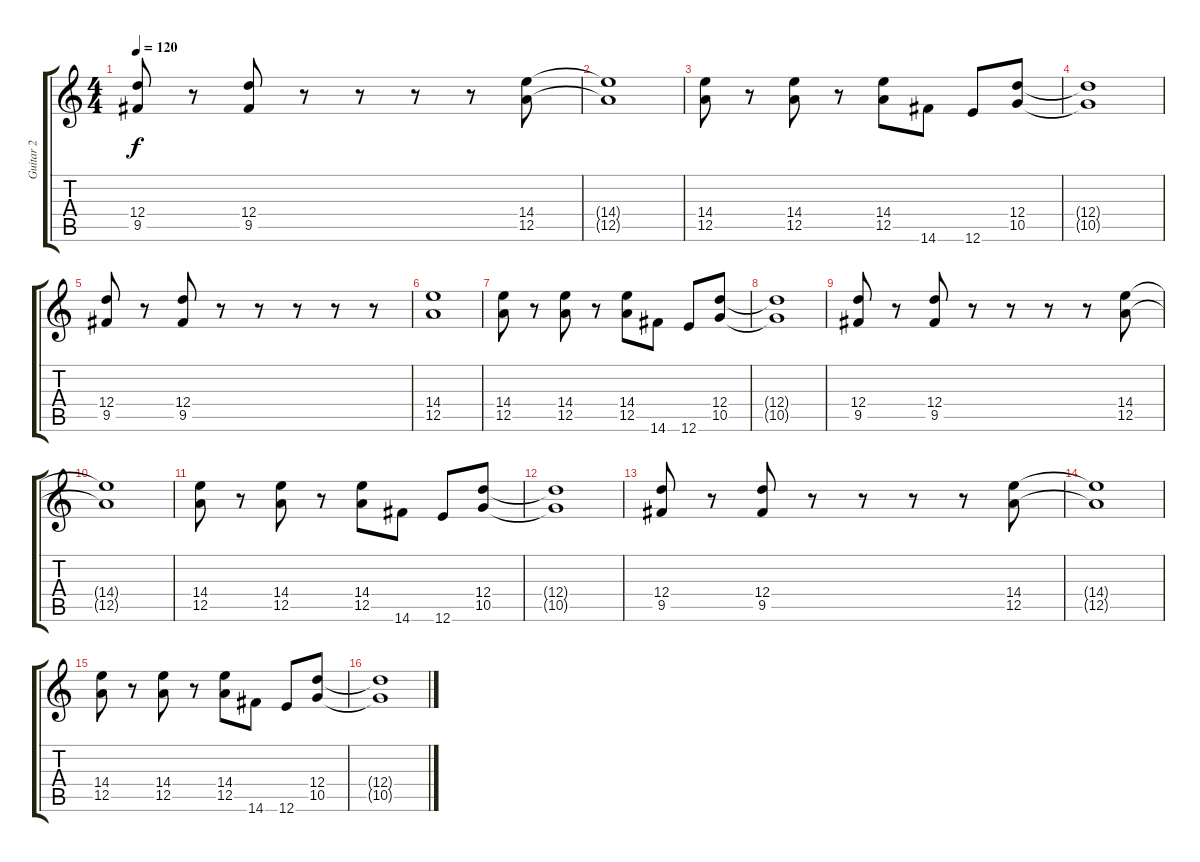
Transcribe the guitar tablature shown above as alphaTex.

\track ("Guitar 2" "Guitar 2") {instrument overdrivenguitar}
\staff {score tabs}
\tuning (E4 B3 G3 D3 A2 E2) {hide}
\ts (4 4)
\tempo 120
\clef g2
\ks c
(12.4 9.5).8{dy f} r.8 (12.4 9.5).8 r.8 r.8 r.8 r.8 (14.4 12.5).8 |
(14.4{t} 12.5{t}).1 |
(14.4 12.5).8 r.8 (14.4 12.5).8 r.8 (14.4 12.5).8 14.6.8 12.6.8 (12.4 10.5).8 |
(12.4{t} 10.5{t}).1 |
(12.4 9.5).8 r.8 (12.4 9.5).8 r.8 r.8 r.8 r.8 r.8 |
(14.4 12.5).1 |
(14.4 12.5).8 r.8 (14.4 12.5).8 r.8 (14.4 12.5).8 14.6.8 12.6.8 (12.4 10.5).8 |
(12.4{t} 10.5{t}).1 |
(12.4 9.5).8 r.8 (12.4 9.5).8 r.8 r.8 r.8 r.8 (14.4 12.5).8 |
(14.4{t} 12.5{t}).1 |
(14.4 12.5).8 r.8 (14.4 12.5).8 r.8 (14.4 12.5).8 14.6.8 12.6.8 (12.4 10.5).8 |
(12.4{t} 10.5{t}).1 |
(12.4 9.5).8 r.8 (12.4 9.5).8 r.8 r.8 r.8 r.8 (14.4 12.5).8 |
(14.4{t} 12.5{t}).1 |
(14.4 12.5).8 r.8 (14.4 12.5).8 r.8 (14.4 12.5).8 14.6.8 12.6.8 (12.4 10.5).8 |
(12.4{t} 10.5{t}).1
